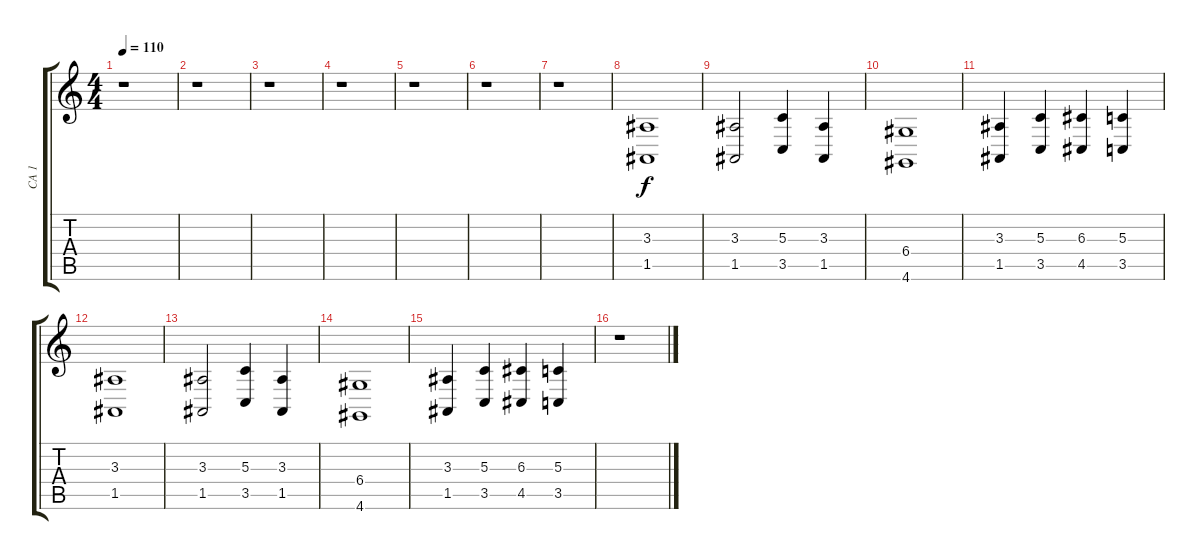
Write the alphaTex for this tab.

\track ("CA 1" "CA 1") {instrument choiraahs}
\staff {score tabs}
\tuning (E4 B3 G3 D3 A2 E2) {hide}
\ts (4 4)
\tempo 110
\clef g2
\ks c
r.1{dy f} |
r.1 |
r.1 |
r.1 |
r.1 |
r.1 |
r.1 |
\section ("" "")
(3.3 1.5).1{volume 9} |
(3.3 1.5).2 (5.3 3.5).4 (3.3 1.5).4 |
(6.4 4.6).1 |
(3.3 1.5).4 (5.3 3.5).4 (6.3 4.5).4 (5.3 3.5).4 |
(3.3 1.5).1 |
(3.3 1.5).2 (5.3 3.5).4 (3.3 1.5).4 |
(6.4 4.6).1 |
(3.3 1.5).4 (5.3 3.5).4 (6.3 4.5).4 (5.3 3.5).4 |
\section ("" "")
r.1
